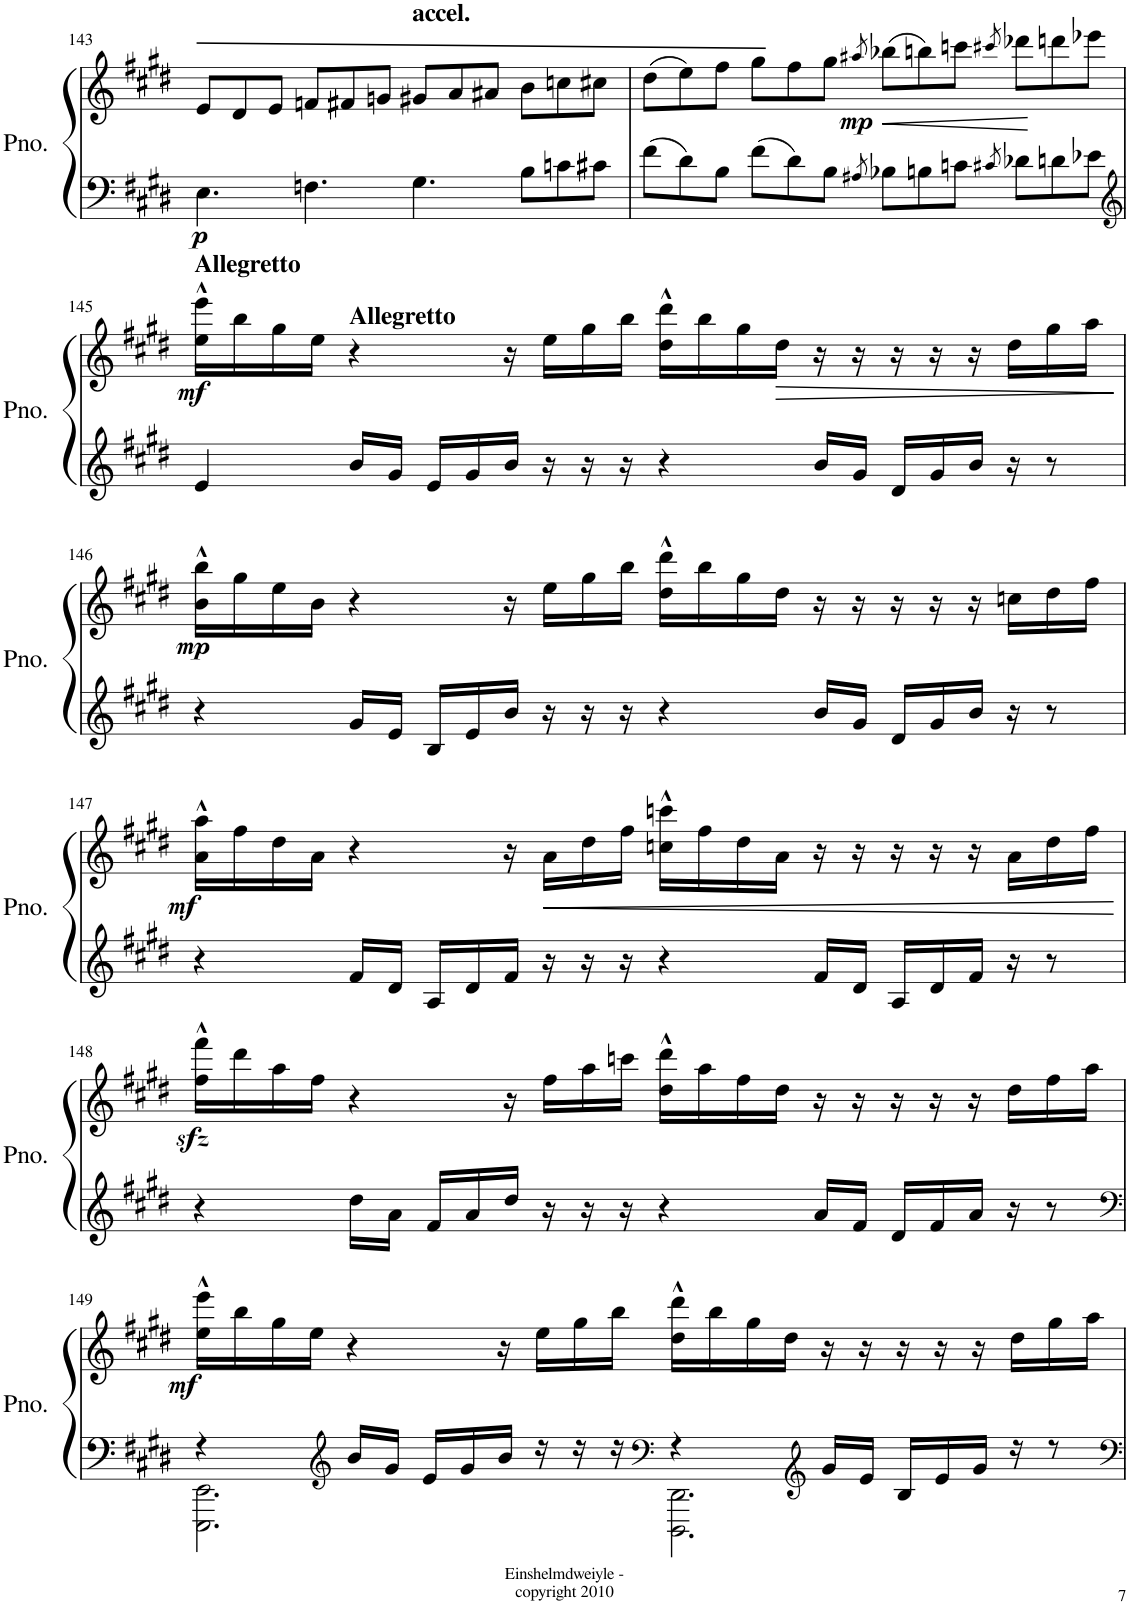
**kern	**kern	**dynam
*part1	*part1	*part1
*staff2	*staff1	*staff1/2
*I"Piano	*	*
*I'Pno.	*	*
!!LO:PB:g=z
*clefF4	*clefG2	*
*k[f#c#g#d#]	*k[f#c#g#d#]	*
*M12/8	*M12/8	*
=143	=143	=143
!	!	!LO:DY:b=2
4.E\	8e/L	p
.	8d#/	.
.	8e/J	.
4.Fn\	8fn/L	.
.	8f#X/	.
.	8gn/J	.
!	!LO:TX:a:B:t=accel.	!
4.G#\	8g#X/L	.
.	8a/	.
.	8a#X/J	.
8B\L	8b\L	.
8cn\	8ccn\	.
8c#X\J	8cc#X\J	.
=144	=144	=144
8f#\L	(8dd#\L	.
8d#\	8ee\)	.
8B\J	8ff#\J	.
8f#\L	8gg#\L	.
8d#\	8ff#\	.
8B\J	8gg#\J	.
8qA#X/	8qaa#X/	.
!	!	!LO:DY:b
8B-X\L	(8bb-X\L	mp
8Bn\	8bbn\)	.
8cn\J	8cccn\J	.
8qc#X/	8qccc#X/	.
8d-X\L	8ddd-X\L	.
8dn\	8dddn\	.
8e-X\J	8eee-X\J	.
!!LO:LB:g=z
=145	=145	=145
*clefG2	*	*
!	!LO:TX:a:B:t=Allegretto	!
!	!	!LO:DY:b
4e/	16ee\^^ 16eee\^^LL	mf
.	16bb\	.
.	16gg#\	.
.	16ee\JJ	.
!	!LO:TX:a:B:t=Allegretto	!
16b/LL	4r	.
16g#/JJ	.	.
16e/LL	.	.
16g#/	.	.
16b/JJ	16r	.
16r	16ee\LL	.
16r	16gg#\	.
16r	16bb\JJ	.
4r	16dd#\^^ 16ddd#\^^LL	.
.	16bb\	.
.	16gg#\	.
!	!	!LO:HP:b
.	16dd#\JJ	>
16b/LL	16r	.
16g#/JJ	16r	.
16d#/LL	16r	.
16g#/	16r	.
16b/JJ	16r	.
16r	16dd#\LL	.
8r	16gg#\	.
.	16aa\JJ	.
!!LO:LB:g=z
=146	=146	=146
!	!	!LO:DY:b
4r	16b\^^ 16bb\^^LL	mp
.	16gg#\	.
.	16ee\	.
.	16b\JJ	.
16g#/LL	4r	.
16e/JJ	.	.
16B/LL	.	.
16e/	.	.
16b/JJ	16r	.
16r	16ee\LL	.
16r	16gg#\	.
16r	16bb\JJ	.
4r	16dd#\^^ 16ddd#\^^LL	.
.	16bb\	.
.	16gg#\	.
.	16dd#\JJ	.
16b/LL	16r	.
16g#/JJ	16r	.
16d#/LL	16r	.
16g#/	16r	.
16b/JJ	16r	.
16r	16ccn\LL	.
8r	16dd#\	.
.	16ff#\JJ	.
!!LO:LB:g=z
=147	=147	=147
!	!	!LO:DY:b
4r	16a\^^ 16aa\^^LL	mf
.	16ff#\	.
.	16dd#\	.
.	16a\JJ	.
16f#/LL	4r	.
16d#/JJ	.	.
16A/LL	.	.
16d#/	.	.
16f#/JJ	16r	.
16r	16a\LL	.
16r	16dd#\	.
16r	16ff#\JJ	.
4r	16ccn\^^ 16cccn\^^LL	.
.	16ff#\	.
.	16dd#\	.
.	16a\JJ	.
16f#/LL	16r	.
16d#/JJ	16r	.
16A/LL	16r	.
16d#/	16r	.
16f#/JJ	16r	.
16r	16a\LL	.
8r	16dd#\	.
.	16ff#\JJ	.
.	.	]
!!LO:LB:g=z
=148	=148	=148
4r	16ff#\zz<^^ 16fff#\zz<^^LL	.
.	16ddd#\	.
.	16aa\	.
.	16ff#\JJ	.
16dd#\LL	4r	.
16a\JJ	.	.
16f#/LL	.	.
16a/	.	.
16dd#/JJ	16r	.
16r	16ff#\LL	.
16r	16aa\	.
16r	16cccn\JJ	.
4r	16dd#\^^ 16ddd#\^^LL	.
.	16aa\	.
.	16ff#\	.
.	16dd#\JJ	.
16a/LL	16r	.
16f#/JJ	16r	.
16d#/LL	16r	.
16f#/	16r	.
16a/JJ	16r	.
16r	16dd#\LL	.
8r	16ff#\	.
.	16aa\JJ	.
!!LO:LB:g=z
=149	=149	=149
*clefF4	*	*
*^	*	*
!	!	!	!LO:DY:b
4r	2.EEE\ 2.EE\	16ee\^^ 16eee\^^LL	mf
.	.	16bb\	.
.	.	16gg#\	.
.	.	16ee\JJ	.
*clefG2	*	*	*
16b/LL	.	4r	.
16g#/JJ	.	.	.
16e/LL	.	.	.
16g#/	.	.	.
16b/JJ	.	16r	.
16r	.	16ee\LL	.
16r	.	16gg#\	.
16r	.	16bb\JJ	.
*clefF4	*	*	*
4r	2.DDD#\ 2.DD#\	16dd#\^^ 16ddd#\^^LL	.
.	.	16bb\	.
.	.	16gg#\	.
.	.	16dd#\JJ	.
*clefG1	*	*	*
16b/LL	.	16r	.
16g#/JJ	.	16r	.
16d#/LL	.	16r	.
16g#/	.	16r	.
16b/JJ	.	16r	.
16r	.	16dd#\LL	.
8r	.	16gg#\	.
.	.	16aa\JJ	.
*v	*v	*	*
=	=	=
*-	*-	*-
